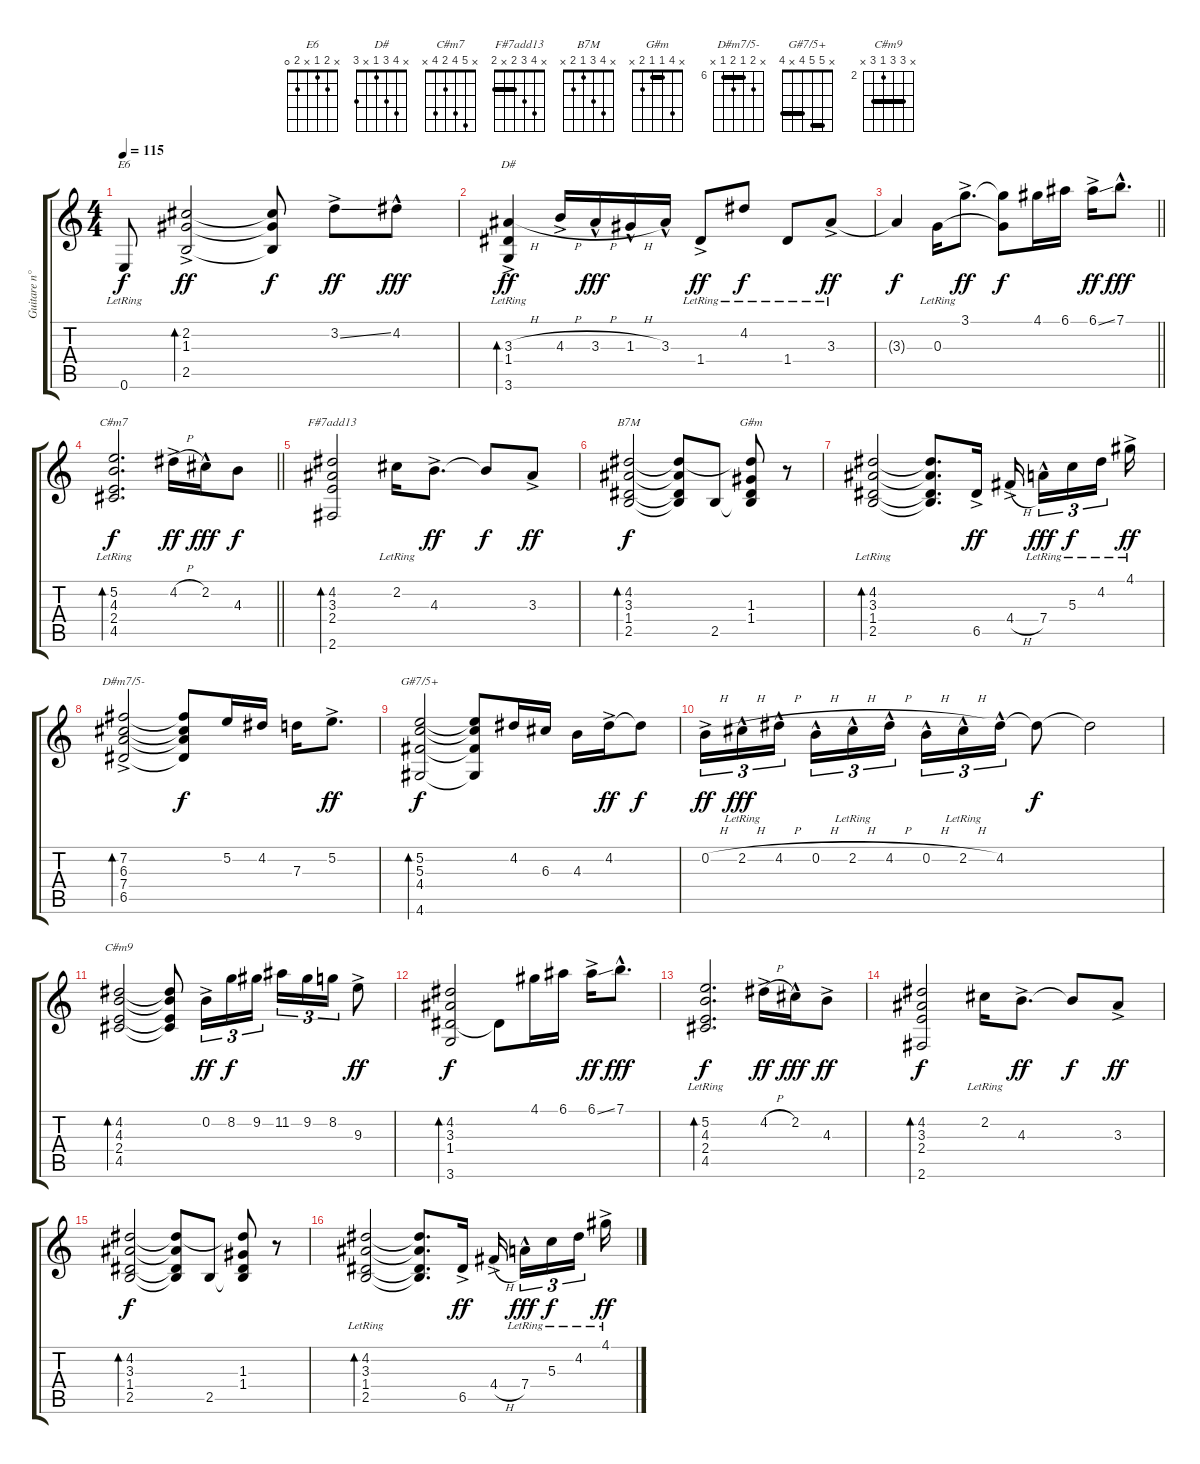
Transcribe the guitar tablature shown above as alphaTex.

\track ("Guitare n°1" "Guitare n°") {instrument acousticguitarnylon}
\staff {score tabs}
\tuning (E4 B3 G3 D3 A2 E2) {hide}
\chord ("E6" x 2 1 x 2 0)
\chord ("D#" x 4 3 1 x 3)
\chord ("C#m7" x 5 4 2 4 x)
\chord ("F#7add13" x 4 3 2 x 2) {barre 2}
\chord ("B7M" x 4 3 1 2 x)
\chord ("G#m" x 4 1 1 2 x) {barre 1}
\chord ("D#m7/5-" x 7 6 7 6 x) {firstfret 6 barre 6}
\chord ("G#7/5+" x 5 5 4 x 4) {barre (4 5)}
\chord ("C#m9" x 4 4 2 4 x) {firstfret 2 barre 4}
\ts (4 4)
\tempo 115
\clef g2
\ks c
0.6{lr}.8{ch "E6" dy f} (2.2{ac} 1.3 2.5).2{bd 480 dy ff} (2.2{t} 1.3{t} 2.5{t}).8{dy f} 3.2{ss ac}.8{dy ff} 4.2{hac}.8{dy fff} |
(3.3{h ac} 1.4 3.6{lr}).4{bd 480 ch "D#" dy ff} 4.3{h ac}.16 3.3{h hac}.16{dy fff} 1.3{h hac}.16 3.3{hac}.16 1.4{ac lr}.8{dy ff} 4.2{lr}.8{dy f} 1.4{lr}.8 3.3{ac lr}.8{dy ff} |
\barLineRight lightlight
3.3{t}.4{dy f} 0.3{lr}.16 3.1{ac}.8{d dy ff} (3.1{t} 0.3{t}).8{dy f} 4.1.16 6.1.16 6.1{ss ac}.16{dy ff} 7.1{hac}.8{d dy fff} |
\barLineRight lightlight
(5.2 4.3 2.4 4.5{lr}).2{d bd 480 ch "C#m7" dy f} 4.2{h ac}.16{dy ff} 2.2{hac}.16{dy fff} 4.3.8{dy f} |
(4.2 3.3 2.4 2.6).2{bd 480 ch "F#7add13"} 2.2{lr}.16 4.3{ac}.8{d dy ff} 4.3{t}.8{dy f} 3.3{ac}.8{dy ff} |
(4.2 3.3 1.4 2.5).2{bd 480 ch "B7M" dy f} (4.2{t} 3.3{t} 1.4{t} 2.5{t}).8 2.5.8 (4.2{t} 1.3 1.4 2.5{t}).8{ch "G#m"} r.8 |
(4.2 3.3 1.4 2.5{lr}).2{bd 480} (4.2{t} 3.3{t} 1.4{t} 2.5{t}).8{d} 6.5{ac}.16{dy ff} 4.4{h ac}.16{beam splitsecondary} 7.4{hac lr}.16{tu (3 2) dy fff} 5.3{lr}.16{tu (3 2) dy f} 4.2{lr}.16{tu (3 2) beam splitsecondary} 4.1{ac lr}.16{dy ff} |
(7.2{ac} 6.3 7.4 6.5).2{bd 480 ch "D#m7/5-"} (7.2{t} 6.3{t} 7.4{t} 6.5{t}).8{dy f} 5.2.16 4.2.16 7.3.16 5.2{ac}.8{d dy ff} |
(5.2 5.3 4.4 4.6).2{bd 480 ch "G#7/5+" dy f} (5.2{t} 5.3{t} 4.4{t} 4.6{t}).8 4.2.16 6.3.16 4.3.16 4.2{ac}.16{dy ff} 4.2{t}.8{dy f} |
0.2{h ac}.16{tu (3 2) dy ff} 2.2{h hac lr}.16{tu (3 2) dy fff} 4.2{h hac}.16{tu (3 2) beam splitsecondary} 0.2{h hac}.16{tu (3 2)} 2.2{h hac lr}.16{tu (3 2)} 4.2{h hac}.16{tu (3 2)} 0.2{h hac}.16{tu (3 2)} 2.2{h hac lr}.16{tu (3 2)} 4.2{hac}.16{tu (3 2)} 4.2{t}.8{dy f} 4.2{t}.2 |
(4.2 4.3 2.4 4.5).2{bd 480 ch "C#m9"} (4.2{t} 4.3{t} 2.4{t} 4.5{t}).8 0.2{ac}.16{tu (3 2) dy ff} 8.2.16{tu (3 2) dy f} 9.2.16{tu (3 2)} 11.2.16{tu (3 2)} 9.2.16{tu (3 2)} 8.2.16{tu (3 2)} 9.3{ac}.8{dy ff} |
(4.2 3.3 1.4 3.6).2{bd 480 dy f} 1.4{t}.8 4.1.16 6.1.16 6.1{ss ac}.16{dy ff} 7.1{hac}.8{d dy fff} |
(5.2 4.3 2.4 4.5{lr}).2{d bd 480 dy f} 4.2{h ac}.16{dy ff} 2.2{hac}.16{dy fff} 4.3{ac}.8{dy ff} |
(4.2 3.3 2.4 2.6).2{bd 480 dy f} 2.2{lr}.16 4.3{ac}.8{d dy ff} 4.3{t}.8{dy f} 3.3{ac}.8{dy ff} |
(4.2 3.3 1.4 2.5).2{bd 480 dy f} (4.2{t} 3.3{t} 1.4{t} 2.5{t}).8 2.5.8 (4.2{t} 1.3 1.4 2.5{t}).8 r.8 |
(4.2 3.3 1.4 2.5{lr}).2{bd 480} (4.2{t} 3.3{t} 1.4{t} 2.5{t}).8{d} 6.5{ac}.16{dy ff} 4.4{h ac}.16{beam splitsecondary} 7.4{hac lr}.16{tu (3 2) dy fff} 5.3{lr}.16{tu (3 2) dy f} 4.2{lr}.16{tu (3 2) beam splitsecondary} 4.1{ac lr}.16{dy ff}
